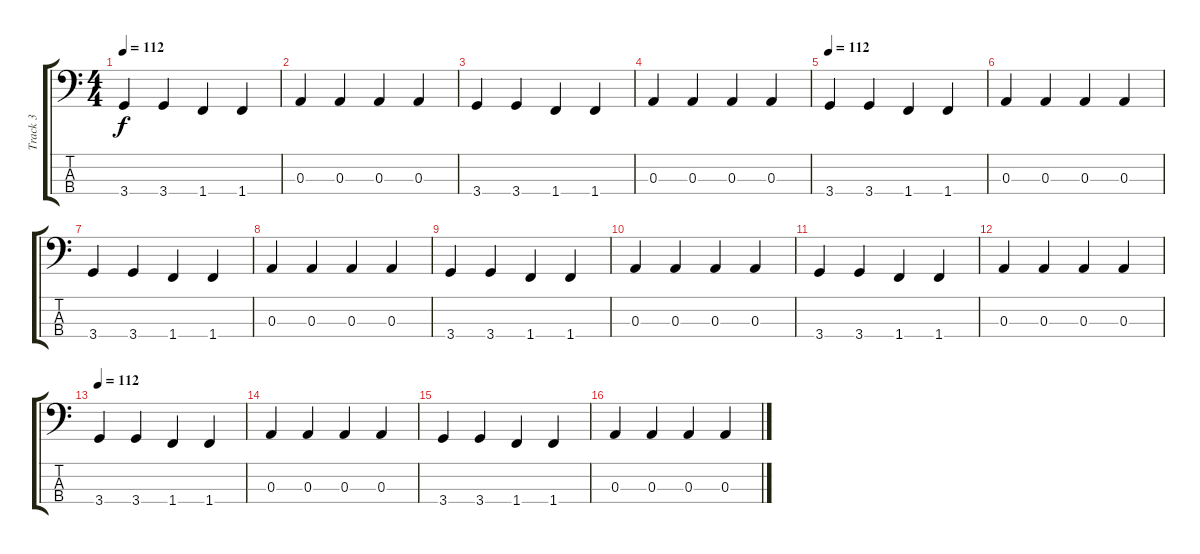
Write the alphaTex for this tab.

\track ("Track 3" "Track 3") {instrument electricbassfinger}
\staff {score tabs}
\tuning (G2 D2 A1 E1) {hide}
\ts (4 4)
\tempo 112
\clef f4
\ks c
3.4.4{dy f} 3.4.4 1.4.4 1.4.4 |
0.3.4 0.3.4 0.3.4 0.3.4 |
3.4.4 3.4.4 1.4.4 1.4.4 |
0.3.4 0.3.4 0.3.4 0.3.4 |
\tempo 112
3.4.4 3.4.4 1.4.4 1.4.4 |
0.3.4 0.3.4 0.3.4 0.3.4 |
3.4.4 3.4.4 1.4.4 1.4.4 |
0.3.4 0.3.4 0.3.4 0.3.4 |
3.4.4 3.4.4 1.4.4 1.4.4 |
0.3.4 0.3.4 0.3.4 0.3.4 |
3.4.4 3.4.4 1.4.4 1.4.4 |
0.3.4 0.3.4 0.3.4 0.3.4 |
\tempo 112
3.4.4 3.4.4 1.4.4 1.4.4 |
0.3.4 0.3.4 0.3.4 0.3.4 |
3.4.4 3.4.4 1.4.4 1.4.4 |
0.3.4 0.3.4 0.3.4 0.3.4
